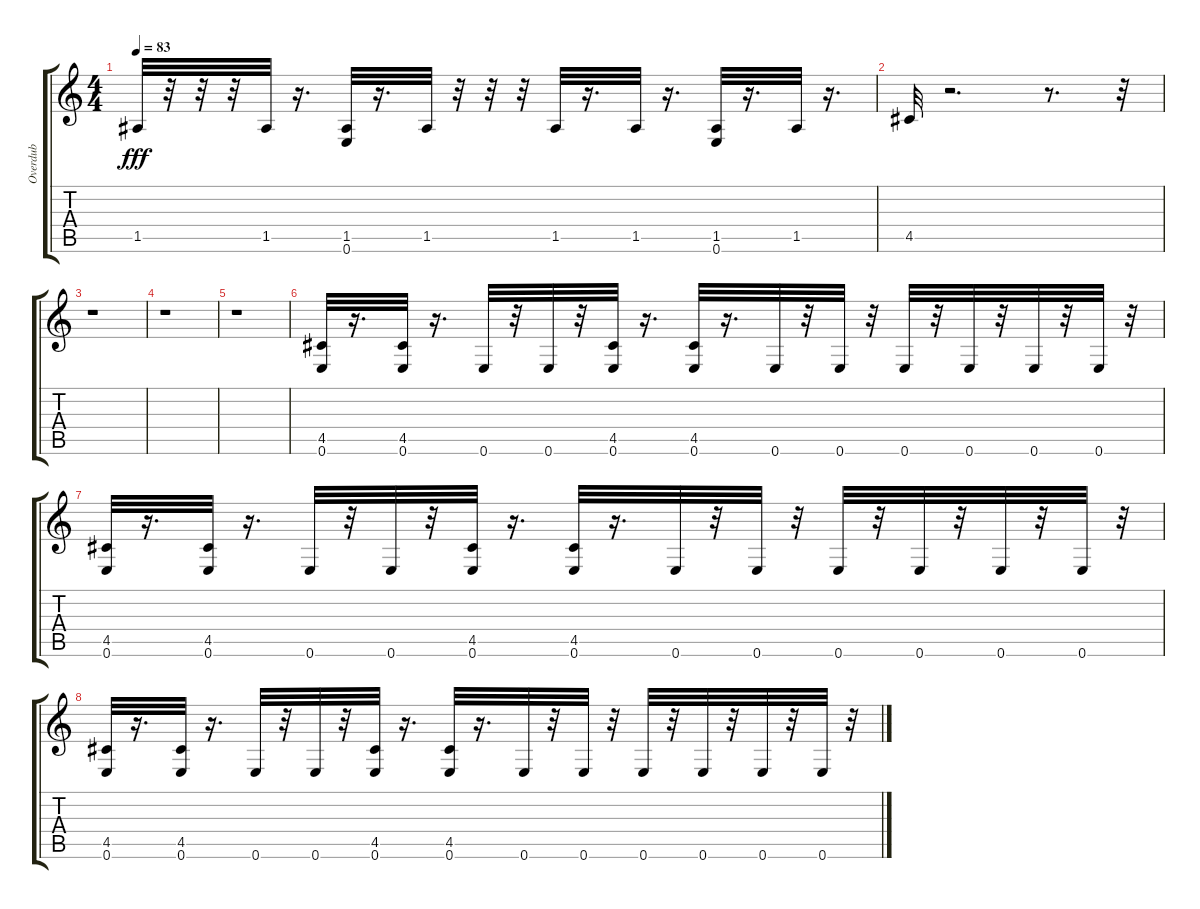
\track ("Overdub" "Overdub") {instrument acousticguitarnylon}
\staff {score tabs}
\tuning (E4 B3 G3 D3 A2 E2) {hide}
\ts (4 4)
\tempo 83
\clef g2
\ks c
1.5.32{dy fff} r.32 r.32 r.32 1.5.32 r.16{d} (1.5 0.6).32 r.16{d} 1.5.32 r.32 r.32 r.32 1.5.32 r.16{d} 1.5.32 r.16{d} (1.5 0.6).32 r.16{d} 1.5.32 r.16{d} |
4.5.32 r.2{d} r.8{d} r.32 |
r.1 |
r.1 |
r.1 |
(4.5 0.6).32 r.16{d} (4.5 0.6).32 r.16{d} 0.6.32 r.32 0.6.32 r.32 (4.5 0.6).32 r.16{d} (4.5 0.6).32 r.16{d} 0.6.32 r.32 0.6.32 r.32 0.6.32 r.32 0.6.32 r.32 0.6.32 r.32 0.6.32 r.32 |
(4.5 0.6).32 r.16{d} (4.5 0.6).32 r.16{d} 0.6.32 r.32 0.6.32 r.32 (4.5 0.6).32 r.16{d} (4.5 0.6).32 r.16{d} 0.6.32 r.32 0.6.32 r.32 0.6.32 r.32 0.6.32 r.32 0.6.32 r.32 0.6.32 r.32 |
(4.5 0.6).32 r.16{d} (4.5 0.6).32 r.16{d} 0.6.32 r.32 0.6.32 r.32 (4.5 0.6).32 r.16{d} (4.5 0.6).32 r.16{d} 0.6.32 r.32 0.6.32 r.32 0.6.32 r.32 0.6.32 r.32 0.6.32 r.32 0.6.32 r.32
